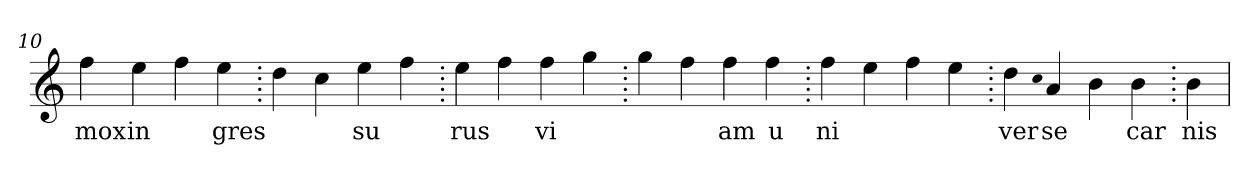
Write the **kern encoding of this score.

**kern	**text
*part1	*part1
*staff1	*staff1
*clefG2	*
=10.	=10.
4ff	mox
4ee	in
4ff	.
4ee	gres
=20.	=20.
4dd	.
4cc	.
4ee	su
4ff	.
=30.	=30.
4ee	rus
4ff	.
4ff	vi
4gg	.
=40.	=40.
4gg	.
4ff	.
4ff	am
4ff	u
=50.	=50.
4ff	ni
4ee	.
4ff	.
4ee	.
=60.	=60.
4dd	ver
qqcc	.
4a	se
4b	.
4b	car
=70.	=70.
4b	nis
=	=
*-	*-
